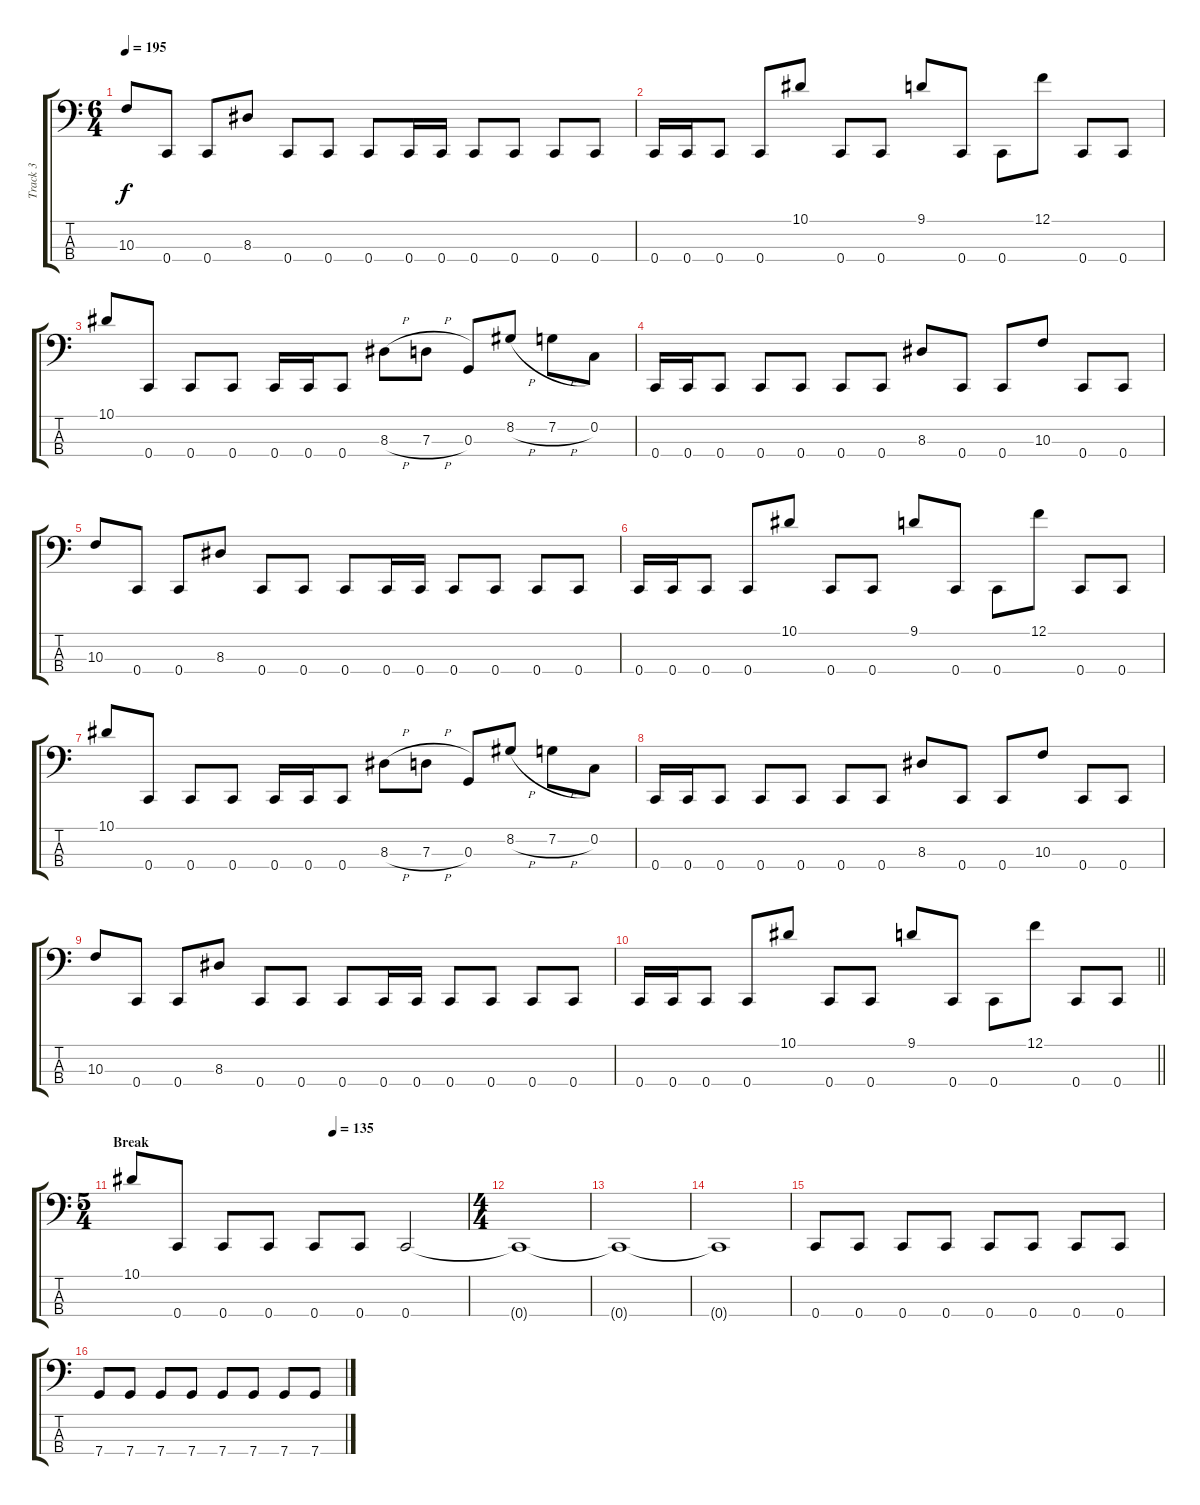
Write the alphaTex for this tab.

\track ("Track 3" "Track 3") {instrument electricbasspick}
\staff {score tabs}
\tuning (F2 C2 G1 C1) {hide}
\ts (6 4)
\tempo 195
\clef f4
\ks c
10.3.8{dy f} 0.4.8 0.4.8 8.3.8 0.4.8 0.4.8 0.4.8 0.4.16 0.4.16 0.4.8 0.4.8 0.4.8 0.4.8 |
0.4.16 0.4.16 0.4.8 0.4.8 10.1.8 0.4.8 0.4.8 9.1.8 0.4.8 0.4.8 12.1.8 0.4.8 0.4.8 |
10.1.8 0.4.8 0.4.8 0.4.8 0.4.16 0.4.16 0.4.8 8.3{h}.8 7.3{h}.8 0.3.8 8.2{h}.8 7.2{h}.8 0.2.8 |
0.4.16 0.4.16 0.4.8 0.4.8 0.4.8 0.4.8 0.4.8 8.3.8 0.4.8 0.4.8 10.3.8 0.4.8 0.4.8 |
10.3.8 0.4.8 0.4.8 8.3.8 0.4.8 0.4.8 0.4.8 0.4.16 0.4.16 0.4.8 0.4.8 0.4.8 0.4.8 |
0.4.16 0.4.16 0.4.8 0.4.8 10.1.8 0.4.8 0.4.8 9.1.8 0.4.8 0.4.8 12.1.8 0.4.8 0.4.8 |
10.1.8 0.4.8 0.4.8 0.4.8 0.4.16 0.4.16 0.4.8 8.3{h}.8 7.3{h}.8 0.3.8 8.2{h}.8 7.2{h}.8 0.2.8 |
0.4.16 0.4.16 0.4.8 0.4.8 0.4.8 0.4.8 0.4.8 8.3.8 0.4.8 0.4.8 10.3.8 0.4.8 0.4.8 |
10.3.8 0.4.8 0.4.8 8.3.8 0.4.8 0.4.8 0.4.8 0.4.16 0.4.16 0.4.8 0.4.8 0.4.8 0.4.8 |
\barLineRight lightlight
0.4.16 0.4.16 0.4.8 0.4.8 10.1.8 0.4.8 0.4.8 9.1.8 0.4.8 0.4.8 12.1.8 0.4.8 0.4.8 |
\ts (5 4)
\section ("" "Break")
\tempo (135 0.6)
10.1.8 0.4.8 0.4.8 0.4.8 0.4.8 0.4.8 0.4.2 |
\ts (4 4)
0.4{t}.1 |
0.4{t}.1 |
0.4{t}.1 |
0.4.8 0.4.8 0.4.8 0.4.8 0.4.8 0.4.8 0.4.8 0.4.8 |
7.4.8 7.4.8 7.4.8 7.4.8 7.4.8 7.4.8 7.4.8 7.4.8
